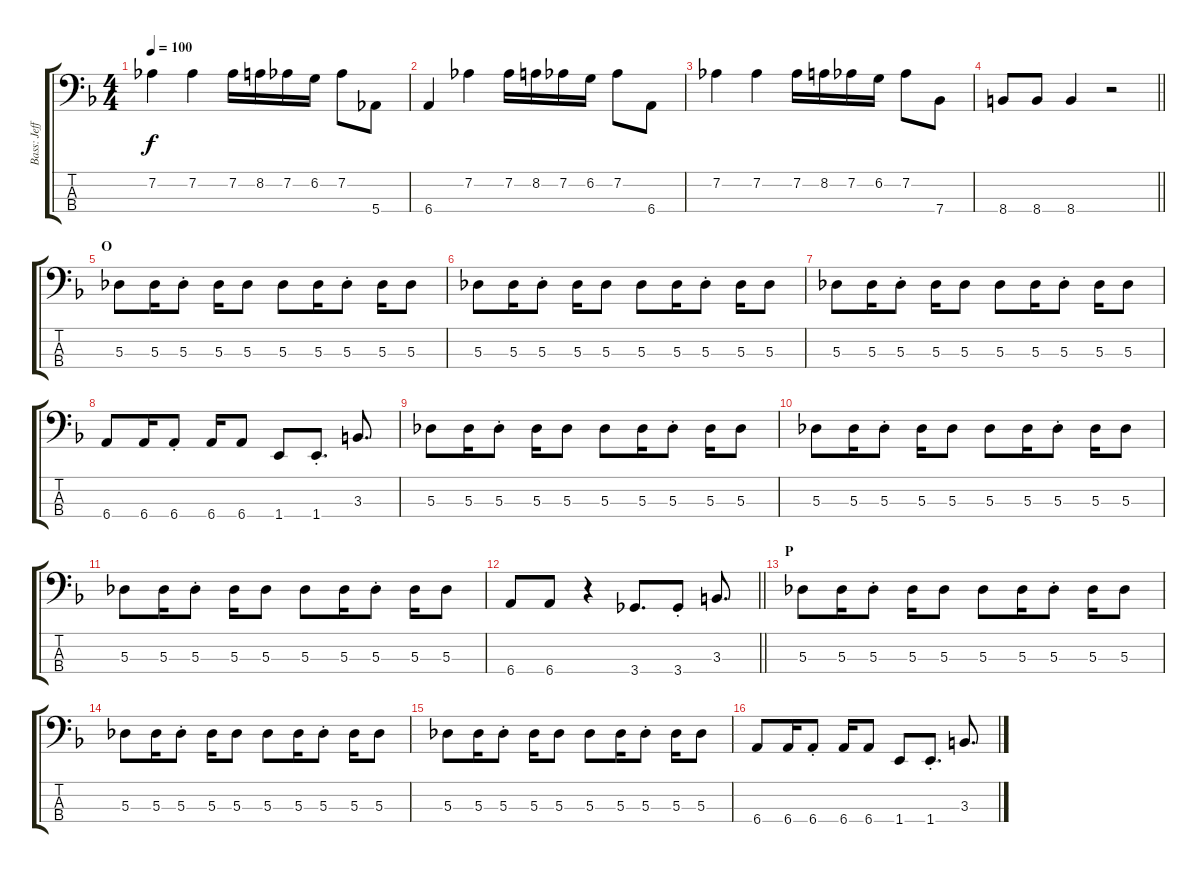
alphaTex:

\track ("Bass: Jeff" "Bass: Jeff") {instrument electricbassfinger}
\staff {score tabs}
\tuning (Gb2 Db2 Ab1 Eb1) {hide}
\ts (4 4)
\tempo 100
\clef f4
\ks f
7.2.4{dy f} 7.2.4 7.2.16 8.2.16 7.2.16 6.2.16 7.2.8 5.4.8 |
6.4.4 7.2.4 7.2.16 8.2.16 7.2.16 6.2.16 7.2.8 6.4.8 |
7.2.4 7.2.4 7.2.16 8.2.16 7.2.16 6.2.16 7.2.8 7.4.8 |
\barLineRight lightlight
8.4.8 8.4.8 8.4.4 r.2 |
\section ("" "O")
5.3.8 5.3.16 5.3{st}.8 5.3.16 5.3.8 5.3.8 5.3.16 5.3{st}.8 5.3.16 5.3.8 |
5.3.8 5.3.16 5.3{st}.8 5.3.16 5.3.8 5.3.8 5.3.16 5.3{st}.8 5.3.16 5.3.8 |
5.3.8 5.3.16 5.3{st}.8 5.3.16 5.3.8 5.3.8 5.3.16 5.3{st}.8 5.3.16 5.3.8 |
6.4.8 6.4.16 6.4{st}.8 6.4.16 6.4.8 1.4.8 1.4{st}.8{d} 3.3.8{d} |
5.3.8 5.3.16 5.3{st}.8 5.3.16 5.3.8 5.3.8 5.3.16 5.3{st}.8 5.3.16 5.3.8 |
5.3.8 5.3.16 5.3{st}.8 5.3.16 5.3.8 5.3.8 5.3.16 5.3{st}.8 5.3.16 5.3.8 |
5.3.8 5.3.16 5.3{st}.8 5.3.16 5.3.8 5.3.8 5.3.16 5.3{st}.8 5.3.16 5.3.8 |
\barLineRight lightlight
6.4.8 6.4.8 r.4 3.4.8{d} 3.4{st}.8 3.3.8{d} |
\section ("" "P")
5.3.8 5.3.16 5.3{st}.8 5.3.16 5.3.8 5.3.8 5.3.16 5.3{st}.8 5.3.16 5.3.8 |
5.3.8 5.3.16 5.3{st}.8 5.3.16 5.3.8 5.3.8 5.3.16 5.3{st}.8 5.3.16 5.3.8 |
5.3.8 5.3.16 5.3{st}.8 5.3.16 5.3.8 5.3.8 5.3.16 5.3{st}.8 5.3.16 5.3.8 |
6.4.8 6.4.16 6.4{st}.8 6.4.16 6.4.8 1.4.8 1.4{st}.8{d} 3.3.8{d}
